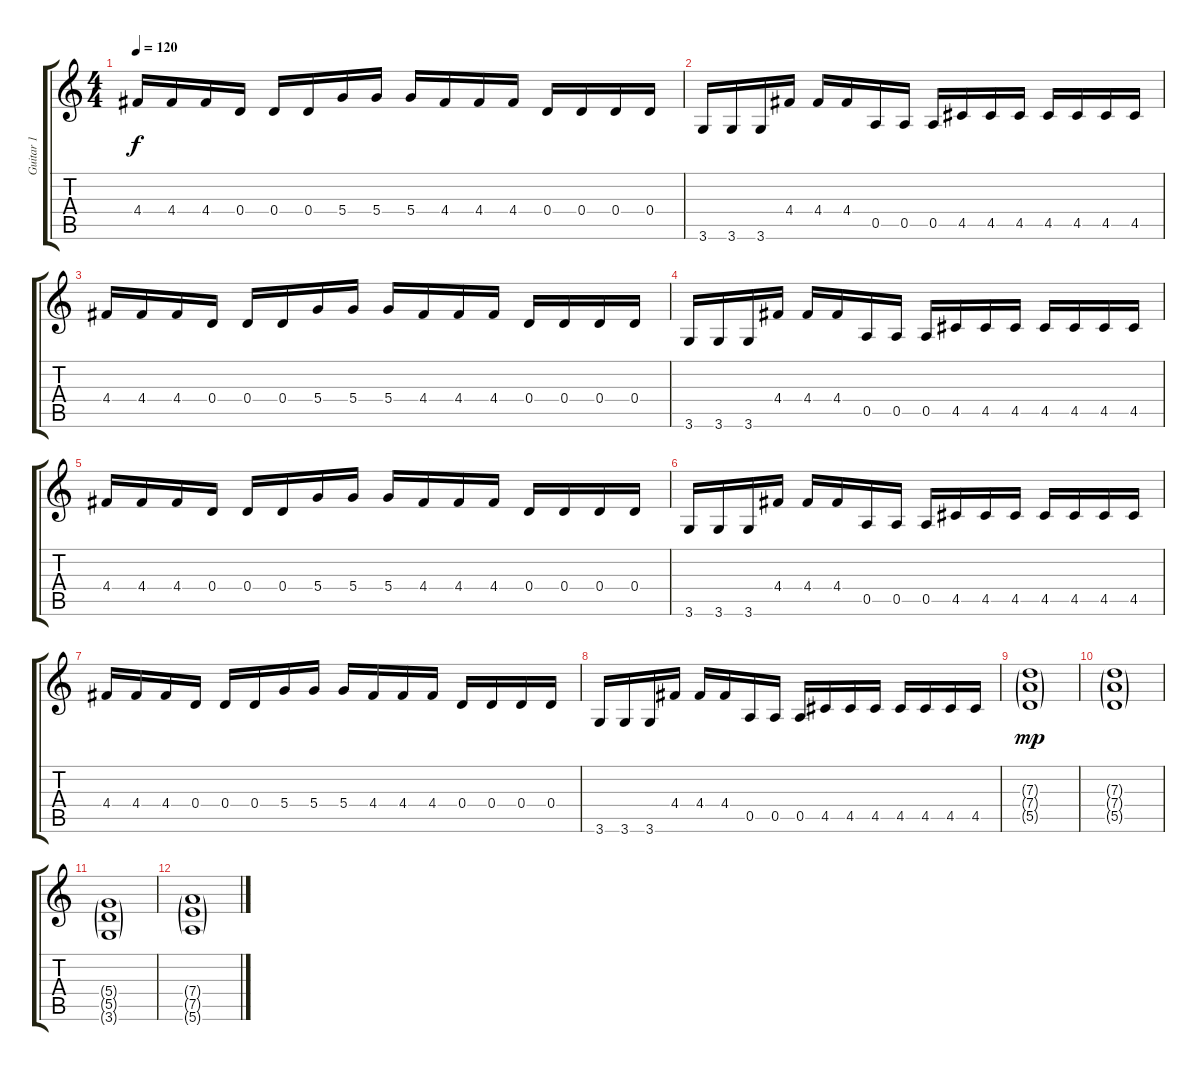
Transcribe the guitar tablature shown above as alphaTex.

\track ("Guitar 1" "Guitar 1") {instrument acousticguitarnylon}
\staff {score tabs}
\tuning (E4 B3 G3 D3 A2 E2) {hide}
\ts (4 4)
\tempo 120
\clef g2
\ks c
4.4.16{dy f instrument overdrivenguitar} 4.4.16 4.4.16 0.4.16 0.4.16 0.4.16 5.4.16 5.4.16 5.4.16 4.4.16 4.4.16 4.4.16 0.4.16 0.4.16 0.4.16 0.4.16 |
3.6.16 3.6.16 3.6.16 4.4.16 4.4.16 4.4.16 0.5.16 0.5.16 0.5.16 4.5.16 4.5.16 4.5.16 4.5.16 4.5.16 4.5.16 4.5.16 |
4.4.16{instrument overdrivenguitar} 4.4.16 4.4.16 0.4.16 0.4.16 0.4.16 5.4.16 5.4.16 5.4.16 4.4.16 4.4.16 4.4.16 0.4.16 0.4.16 0.4.16 0.4.16 |
3.6.16 3.6.16 3.6.16 4.4.16 4.4.16 4.4.16 0.5.16 0.5.16 0.5.16 4.5.16 4.5.16 4.5.16 4.5.16 4.5.16 4.5.16 4.5.16 |
4.4.16{instrument overdrivenguitar} 4.4.16 4.4.16 0.4.16 0.4.16 0.4.16 5.4.16 5.4.16 5.4.16 4.4.16 4.4.16 4.4.16 0.4.16 0.4.16 0.4.16 0.4.16 |
3.6.16 3.6.16 3.6.16 4.4.16 4.4.16 4.4.16 0.5.16 0.5.16 0.5.16 4.5.16 4.5.16 4.5.16 4.5.16 4.5.16 4.5.16 4.5.16 |
4.4.16{instrument overdrivenguitar} 4.4.16 4.4.16 0.4.16 0.4.16 0.4.16 5.4.16 5.4.16 5.4.16 4.4.16 4.4.16 4.4.16 0.4.16 0.4.16 0.4.16 0.4.16 |
3.6.16 3.6.16 3.6.16 4.4.16 4.4.16 4.4.16 0.5.16 0.5.16 0.5.16 4.5.16 4.5.16 4.5.16 4.5.16 4.5.16 4.5.16 4.5.16 |
(7.3{g} 7.4{g} 5.5{g}).1{dy mp} |
(7.3{g} 7.4{g} 5.5{g}).1 |
(5.4{g} 5.5{g} 3.6{g}).1 |
(7.4{g} 7.5{g} 5.6{g}).1
